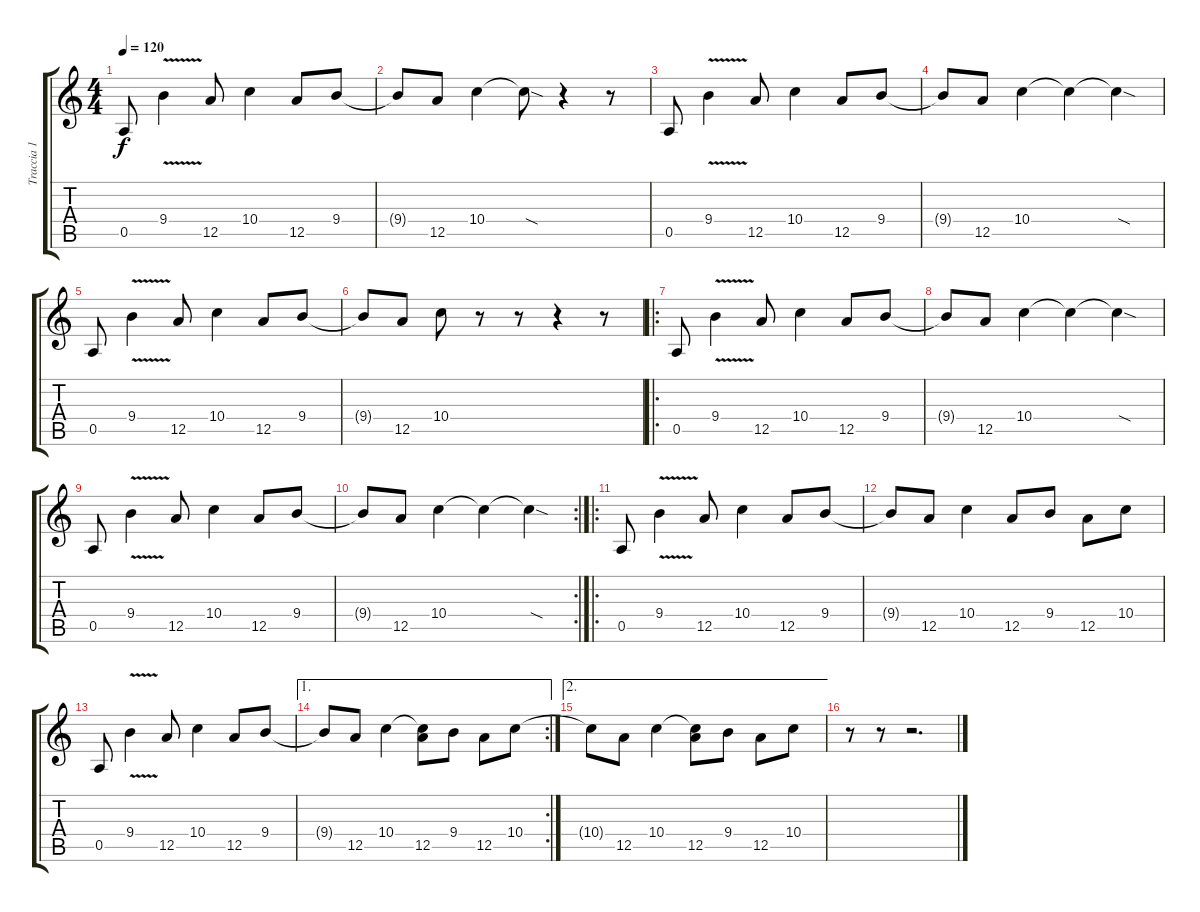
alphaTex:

\track ("Traccia 1" "Traccia 1") {instrument distortionguitar}
\staff {score tabs}
\tuning (E4 B3 G3 D3 A2 E2) {hide}
\ts (4 4)
\tempo 120
\clef g2
\ks c
0.5.8{dy f} 9.4{v}.4 12.5.8 10.4.4 12.5.8 9.4.8 |
9.4{t}.8 12.5.8 10.4.4 10.4{sod t}.8 r.4 r.8 |
0.5.8{balance 16} 9.4{v}.4 12.5.8 10.4.4 12.5.8 9.4.8 |
9.4{t}.8 12.5.8 10.4.4 10.4{t}.4 10.4{sod t}.4 |
0.5.8 9.4{v}.4 12.5.8 10.4.4 12.5.8 9.4.8 |
9.4{t}.8 12.5.8 10.4.8 r.8 r.8 r.4 r.8 |
\ro
0.5.8{balance 8} 9.4{v}.4 12.5.8 10.4.4 12.5.8 9.4.8 |
9.4{t}.8 12.5.8 10.4.4 10.4{t}.4 10.4{sod t}.4 |
0.5.8 9.4{v}.4 12.5.8 10.4.4 12.5.8 9.4.8 |
\rc 2
9.4{t}.8 12.5.8 10.4.4 10.4{t}.4 10.4{sod t}.4 |
\ro
0.5.8{balance 8} 9.4{v}.4 12.5.8 10.4.4 12.5.8 9.4.8 |
9.4{t}.8 12.5.8 10.4.4 12.5.8 9.4.8 12.5.8 10.4.8 |
0.5.8 9.4{v}.4 12.5.8 10.4.4 12.5.8 9.4.8 |
\ae 1
\rc 2
9.4{t}.8 12.5.8 10.4.4 (10.4{t} 12.5).8 9.4.8 12.5.8 10.4.8 |
\ae 2
10.4{t}.8 12.5.8 10.4.4 (10.4{t} 12.5).8 9.4.8 12.5.8 10.4.8 |
r.8 r.8 r.2{d}
